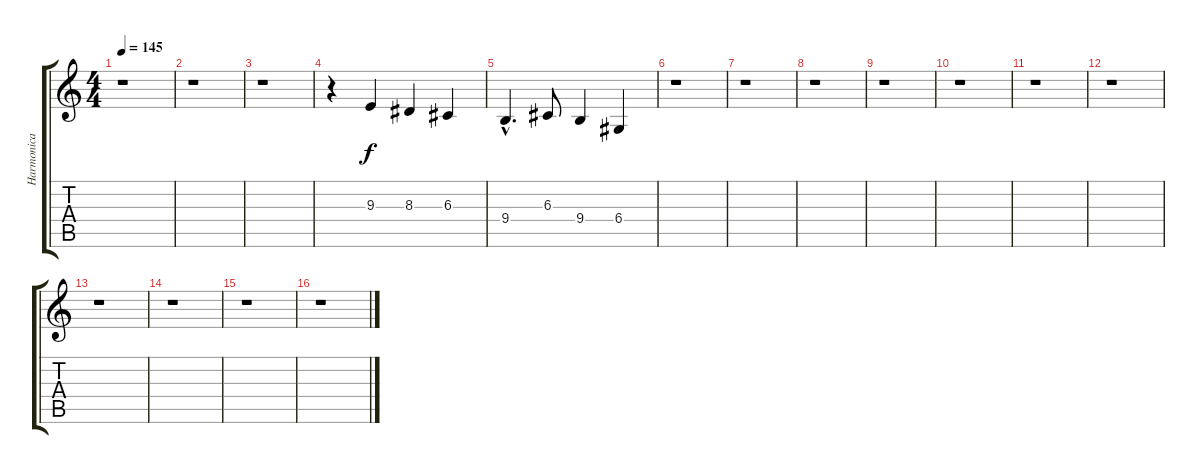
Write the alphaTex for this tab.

\track ("Harmonica" "Harmonica") {instrument harmonica}
\staff {score tabs}
\tuning (E4 B3 G3 D3 A2 E2) {hide}
\ts (4 4)
\tempo 145
\clef g2
\ks c
r.1{dy f} |
r.1 |
r.1 |
r.4 9.3.4 8.3.4 6.3.4 |
9.4{hac}.4{d} 6.3.8 9.4.4 6.4.4 |
r.1 |
r.1 |
r.1 |
r.1 |
r.1 |
r.1 |
r.1 |
r.1 |
r.1 |
r.1 |
r.1
